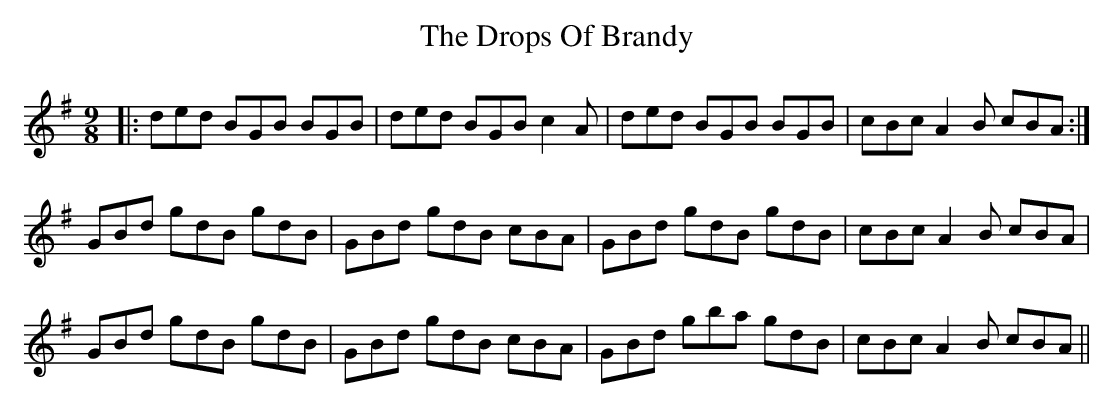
X:1
T: The Drops Of Brandy
M: 9/8
L: 1/8
K: Gmaj
|:ded BGB BGB|ded BGB c2A|ded BGB BGB|cBc A2 B cBA:|
GBd gdB gdB|GBd gdB cBA|GBd gdB gdB|cBc A2 B cBA|
GBd gdB gdB|GBd gdB cBA|GBd gba gdB|cBc A2 B cBA||
